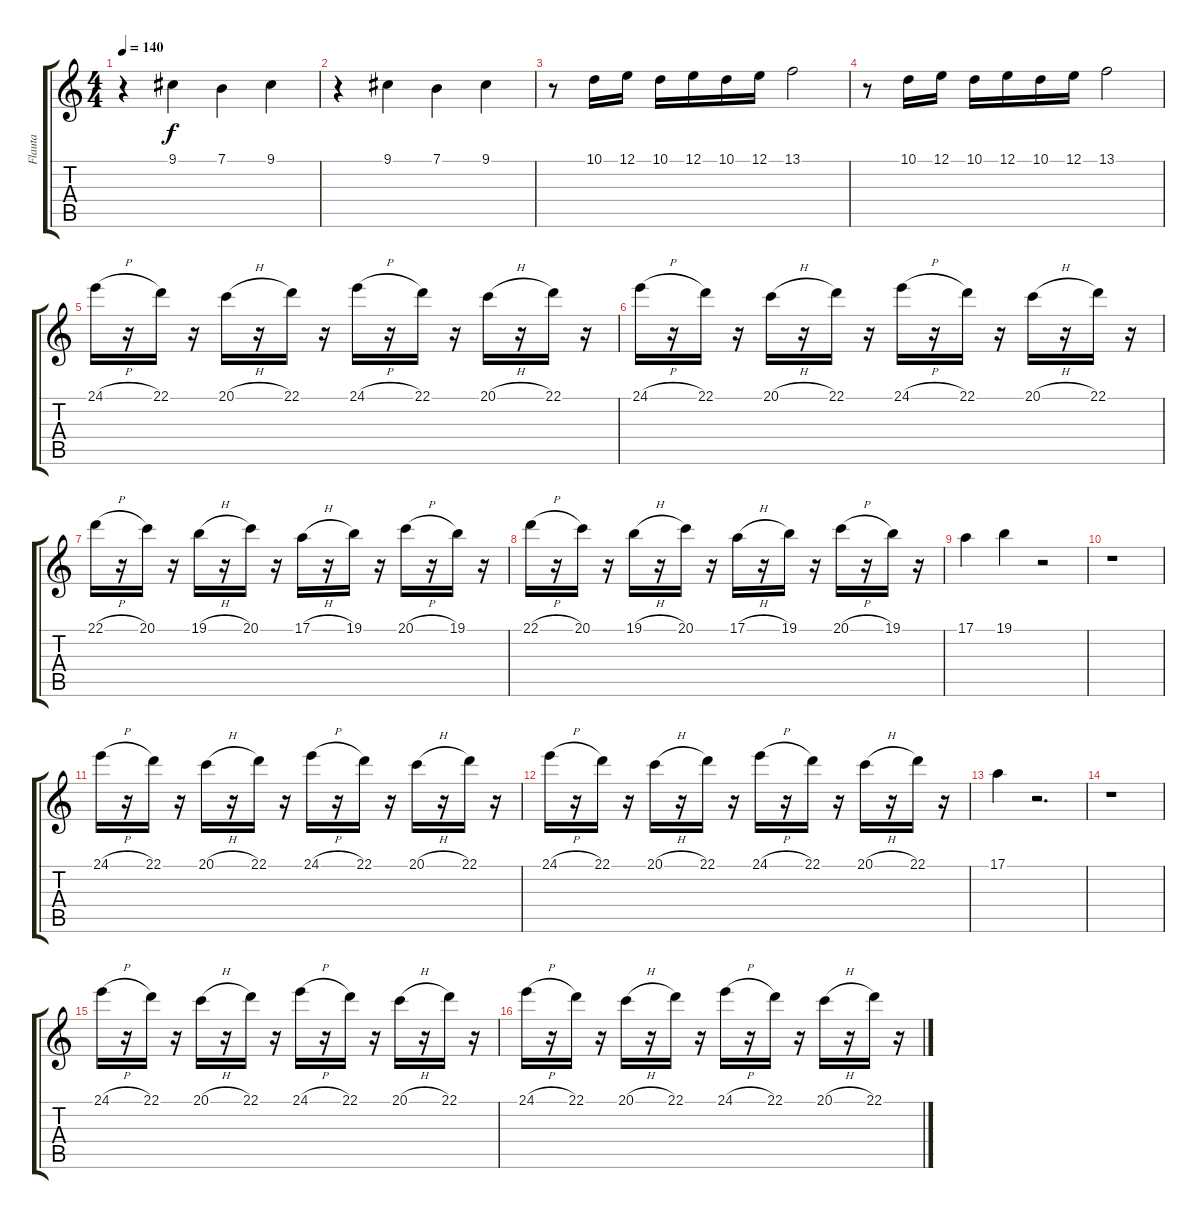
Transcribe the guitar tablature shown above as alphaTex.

\track ("Flauta" "Flauta") {instrument flute}
\staff {score tabs}
\tuning (E4 B3 G3 D3 A2 E2) {hide}
\ts (4 4)
\tempo 140
\clef g2
\ks c
r.4{dy f volume 1} 9.1.4 7.1.4 9.1.4 |
r.4 9.1.4 7.1.4 9.1.4 |
r.8{volume 4} 10.1.16 12.1.16 10.1.16 12.1.16 10.1.16 12.1.16 13.1.2 |
r.8 10.1.16 12.1.16 10.1.16 12.1.16 10.1.16 12.1.16 13.1.2 |
24.1{h}.16{volume 3} r.16 22.1.16 r.16 20.1{h}.16 r.16 22.1.16 r.16 24.1{h}.16 r.16 22.1.16 r.16 20.1{h}.16 r.16 22.1.16 r.16 |
24.1{h}.16 r.16 22.1.16 r.16 20.1{h}.16 r.16 22.1.16 r.16 24.1{h}.16 r.16 22.1.16 r.16 20.1{h}.16 r.16 22.1.16 r.16 |
22.1{h}.16 r.16 20.1.16 r.16 19.1{h}.16 r.16 20.1.16 r.16 17.1{h}.16 r.16 19.1.16 r.16 20.1{h}.16 r.16 19.1.16 r.16 |
22.1{h}.16 r.16 20.1.16 r.16 19.1{h}.16 r.16 20.1.16 r.16 17.1{h}.16 r.16 19.1.16 r.16 20.1{h}.16 r.16 19.1.16 r.16 |
17.1.4 19.1.4 r.2 |
r.1 |
24.1{h}.16 r.16 22.1.16 r.16 20.1{h}.16 r.16 22.1.16 r.16 24.1{h}.16 r.16 22.1.16 r.16 20.1{h}.16 r.16 22.1.16 r.16 |
24.1{h}.16 r.16 22.1.16 r.16 20.1{h}.16 r.16 22.1.16 r.16 24.1{h}.16 r.16 22.1.16 r.16 20.1{h}.16 r.16 22.1.16 r.16 |
17.1.4 r.2{d} |
r.1 |
24.1{h}.16 r.16 22.1.16 r.16 20.1{h}.16 r.16 22.1.16 r.16 24.1{h}.16 r.16 22.1.16 r.16 20.1{h}.16 r.16 22.1.16 r.16 |
24.1{h}.16 r.16 22.1.16 r.16 20.1{h}.16 r.16 22.1.16 r.16 24.1{h}.16 r.16 22.1.16 r.16 20.1{h}.16 r.16 22.1.16 r.16
